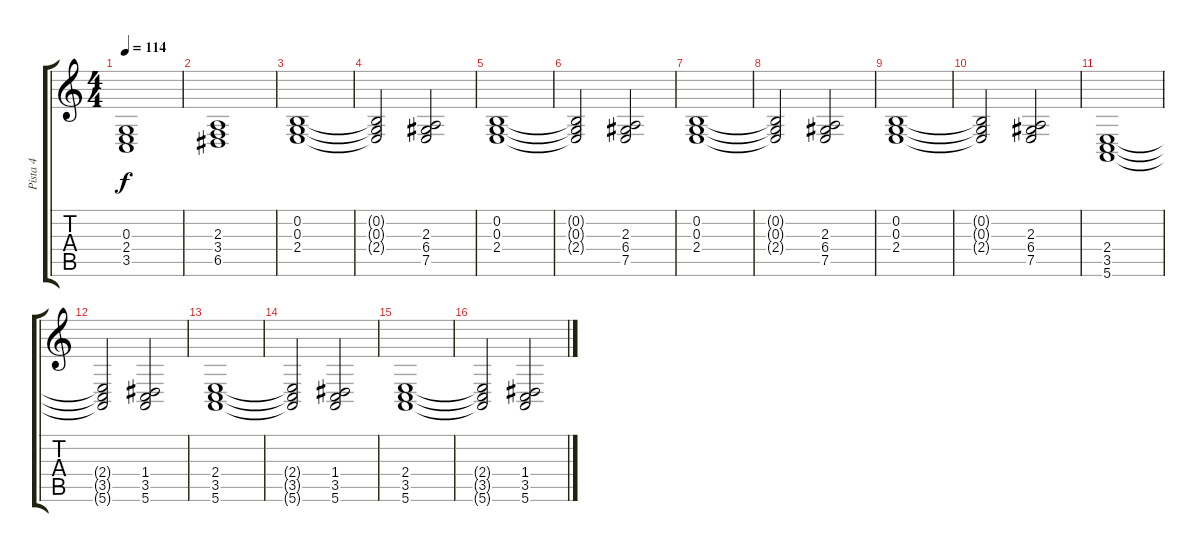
\track ("Pista 4" "Pista 4") {instrument reedorgan}
\staff {score tabs}
\tuning (E4 B3 G3 D3 A2 E2) {hide}
\ts (4 4)
\tempo 114
\clef g2
\ks c
(0.3 2.4 3.5).1{dy f} |
(2.3 3.4 6.5).1 |
(0.2 0.3 2.4).1 |
(0.2{t} 0.3{t} 2.4{t}).2 (2.3 6.4 7.5).2 |
(0.2 0.3 2.4).1 |
(0.2{t} 0.3{t} 2.4{t}).2 (2.3 6.4 7.5).2 |
(0.2 0.3 2.4).1 |
(0.2{t} 0.3{t} 2.4{t}).2 (2.3 6.4 7.5).2 |
(0.2 0.3 2.4).1 |
(0.2{t} 0.3{t} 2.4{t}).2 (2.3 6.4 7.5).2 |
(2.4 3.5 5.6).1 |
(2.4{t} 3.5{t} 5.6{t}).2 (1.4 3.5 5.6).2 |
(2.4 3.5 5.6).1 |
(2.4{t} 3.5{t} 5.6{t}).2 (1.4 3.5 5.6).2 |
(2.4 3.5 5.6).1 |
(2.4{t} 3.5{t} 5.6{t}).2 (1.4 3.5 5.6).2
